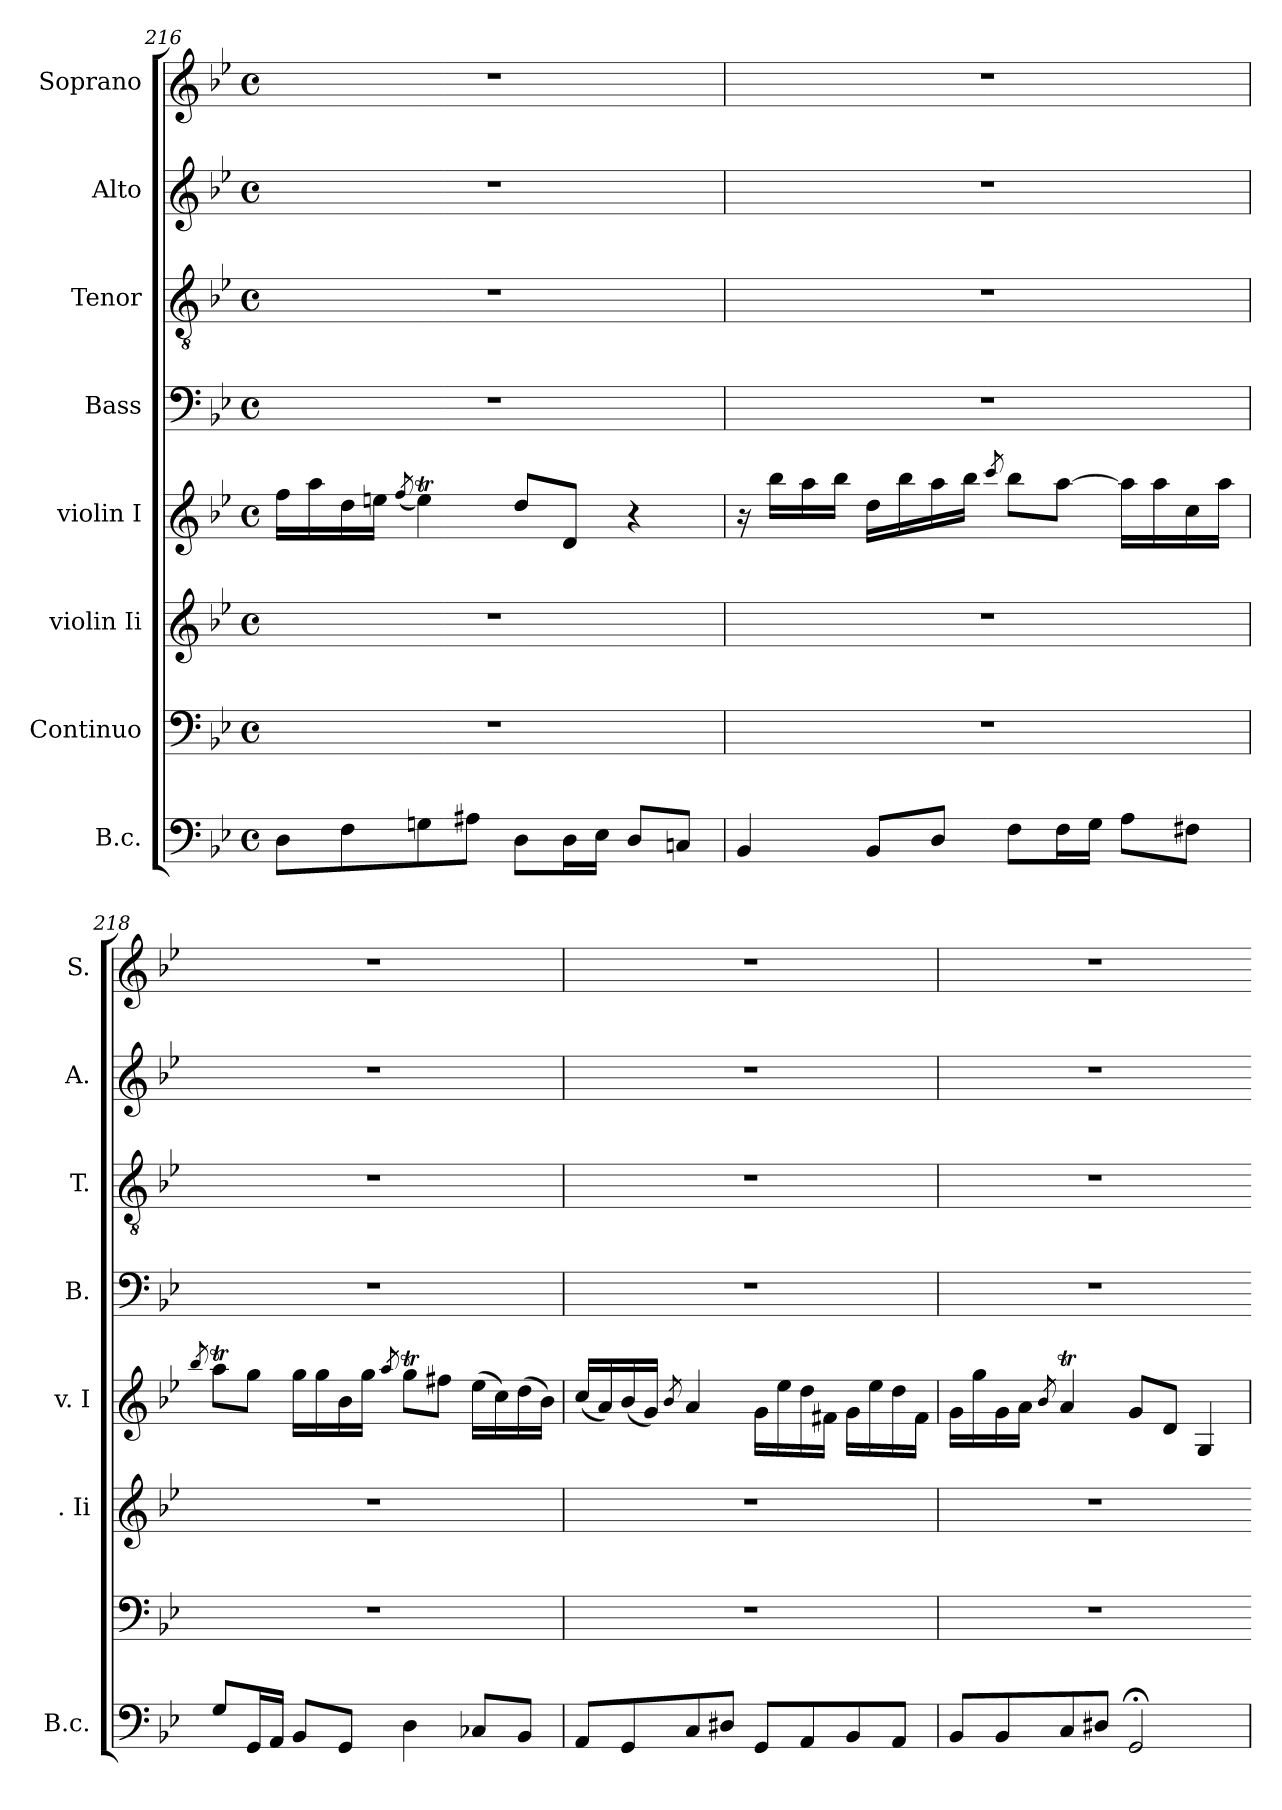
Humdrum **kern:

**kern	**kern	**kern	**kern	**kern	**kern	**kern	**kern
*part8	*part7	*part6	*part5	*part4	*part3	*part2	*part1
*staff8	*staff7	*staff6	*staff5	*staff4	*staff3	*staff2	*staff1
*I"B.c.	*I"Continuo	*I"violin Ii	*I"violin I	*I"Bass	*I"Tenor	*I"Alto	*I"Soprano
*I'B.c.	*	*I'. Ii	*I'v. I	*I'B.	*I'T.	*I'A.	*I'S.
*clefF4	*clefF4	*clefG2	*clefG2	*clefF4	*clefGv2	*clefG2	*clefG2
*k[b-e-]	*k[b-e-]	*k[b-e-]	*k[b-e-]	*k[b-e-]	*k[b-e-]	*k[b-e-]	*k[b-e-]
*B-:	*B-:	*B-:	*B-:	*B-:	*B-:	*B-:	*B-:
*M4/4	*M4/4	*M4/4	*M4/4	*M4/4	*M4/4	*M4/4	*M4/4
*met(c)	*met(c)	*met(c)	*met(c)	*met(c)	*met(c)	*met(c)	*met(c)
=216	=216	=216	=216	=216	=216	=216	=216
8D\L	1r	1r	16ff\L	1r	1r	1r	1r
.	.	.	16aa\	.	.	.	.
8F\	.	.	16dd\	.	.	.	.
.	.	.	16een\J	.	.	.	.
.	.	.	(<8qff/	.	.	.	.
8Gn<\	.	.	4eet\)	.	.	.	.
8A#\J	.	.	.	.	.	.	.
8D\L	.	.	8dd/L	.	.	.	.
16D\	.	.	8d/J	.	.	.	.
16E-\J	.	.	.	.	.	.	.
8D/L	.	.	4r	.	.	.	.
8Cn/J	.	.	.	.	.	.	.
!!LO:LB:g=z
=217	=217	=217	=217	=217	=217	=217	=217
4BB-/	1r	1r	16ra	1r	1r	1r	1r
.	.	.	16bb-\L	.	.	.	.
.	.	.	16aa\	.	.	.	.
.	.	.	16bb-\J	.	.	.	.
8BB-/L	.	.	16dd\L	.	.	.	.
.	.	.	16bb-\	.	.	.	.
8D/J	.	.	16aa\	.	.	.	.
.	.	.	16bb-\J	.	.	.	.
.	.	.	8qccc/	.	.	.	.
8F<\L	.	.	8bb-\L	.	.	.	.
16F\	.	.	[>8aa\J	.	.	.	.
16G\J	.	.	.	.	.	.	.
8A\L	.	.	16aa\L]	.	.	.	.
.	.	.	16aa\	.	.	.	.
8F#X\J	.	.	16cc\	.	.	.	.
.	.	.	16aa\J	.	.	.	.
=218	=218	=218	=218	=218	=218	=218	=218
.	.	.	8qbb-/	.	.	.	.
8G/L	1r	1r	8aat\L	1r	1r	1r	1r
16GG/	.	.	8gg\J	.	.	.	.
16AA/J	.	.	.	.	.	.	.
8BB-/L	.	.	16gg\L	.	.	.	.
.	.	.	16gg\	.	.	.	.
8GG/J	.	.	16b-\	.	.	.	.
.	.	.	16gg\J	.	.	.	.
.	.	.	8qaa/	.	.	.	.
4D<\	.	.	8ggT\L	.	.	.	.
.	.	.	8ff#X\J	.	.	.	.
8C-/L	.	.	(>16ee-\L	.	.	.	.
.	.	.	16cc\)	.	.	.	.
8BB-/J	.	.	(>16dd\	.	.	.	.
.	.	.	16b-\J)	.	.	.	.
=219	=219	=219	=219	=219	=219	=219	=219
8AA</L	1r	1r	(<16cc/L	1r	1r	1r	1r
.	.	.	16a/)	.	.	.	.
8GG/	.	.	(<16b-/	.	.	.	.
.	.	.	16g/J)	.	.	.	.
.	.	.	8qb-/	.	.	.	.
8C</	.	.	4a/	.	.	.	.
8D#/J	.	.	.	.	.	.	.
8GG/L	.	.	16g\L	.	.	.	.
.	.	.	16ee-\	.	.	.	.
8AA</	.	.	16dd\	.	.	.	.
.	.	.	16f#X\J	.	.	.	.
8BB-</	.	.	16g\L	.	.	.	.
.	.	.	16ee-\	.	.	.	.
8AA</J	.	.	16dd\	.	.	.	.
.	.	.	16f#\J	.	.	.	.
!!LO:PB:g=z
=220	=220	=220	=220	=220	=220	=220	=220
8BB-/L	1r	1r	16g\L	1r	1r	1r	1r
.	.	.	16gg\	.	.	.	.
8BB-/	.	.	16g\	.	.	.	.
.	.	.	16a\J	.	.	.	.
.	.	.	8qb-/	.	.	.	.
8C</	.	.	4at/	.	.	.	.
8D#/J	.	.	.	.	.	.	.
2GG;</	.	.	8g/L	.	.	.	.
.	.	.	8d/J	.	.	.	.
.	.	.	4G/	.	.	.	.
=	=	=	=	=	=	=	=||
*-	*-	*-	*-	*-	*-	*-	*-
